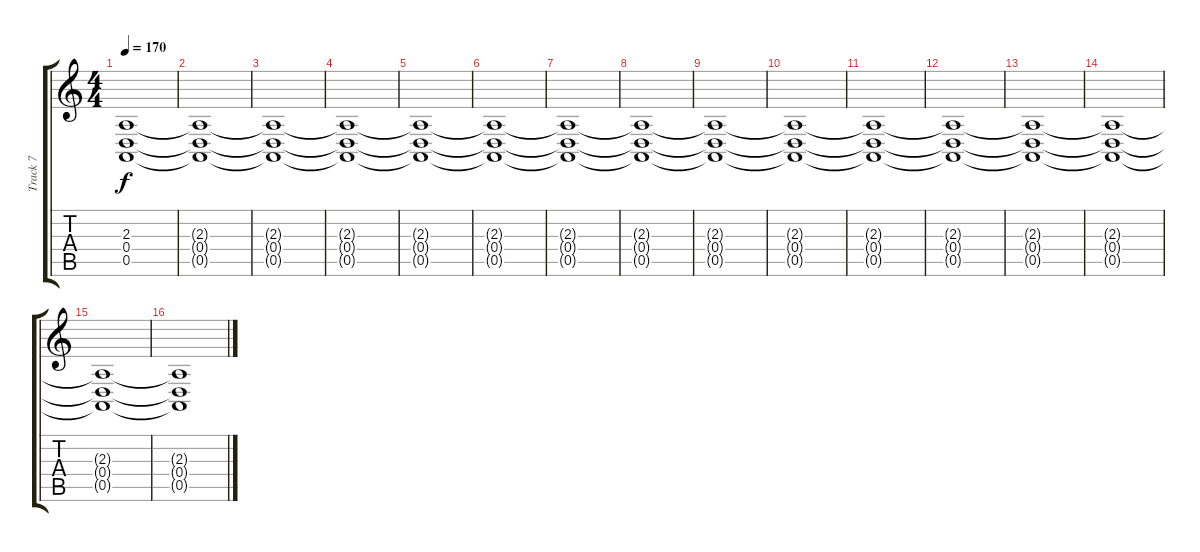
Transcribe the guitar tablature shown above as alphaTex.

\track ("Track 7" "Track 7") {instrument stringensemble1}
\staff {score tabs}
\tuning (E4 B3 G3 D3 A2 E2) {hide}
\ts (4 4)
\tempo 170
\clef g2
\ks c
(2.3{t} 0.4{t} 0.5{t}).1{dy f} |
(2.3{t} 0.4{t} 0.5{t}).1 |
(2.3{t} 0.4{t} 0.5{t}).1 |
(2.3{t} 0.4{t} 0.5{t}).1 |
(2.3{t} 0.4{t} 0.5{t}).1 |
(2.3{t} 0.4{t} 0.5{t}).1 |
(2.3{t} 0.4{t} 0.5{t}).1 |
(2.3{t} 0.4{t} 0.5{t}).1 |
(2.3{t} 0.4{t} 0.5{t}).1 |
(2.3{t} 0.4{t} 0.5{t}).1 |
(2.3{t} 0.4{t} 0.5{t}).1 |
(2.3{t} 0.4{t} 0.5{t}).1 |
(2.3{t} 0.4{t} 0.5{t}).1 |
(2.3{t} 0.4{t} 0.5{t}).1 |
(2.3{t} 0.4{t} 0.5{t}).1 |
(2.3{t} 0.4{t} 0.5{t}).1
